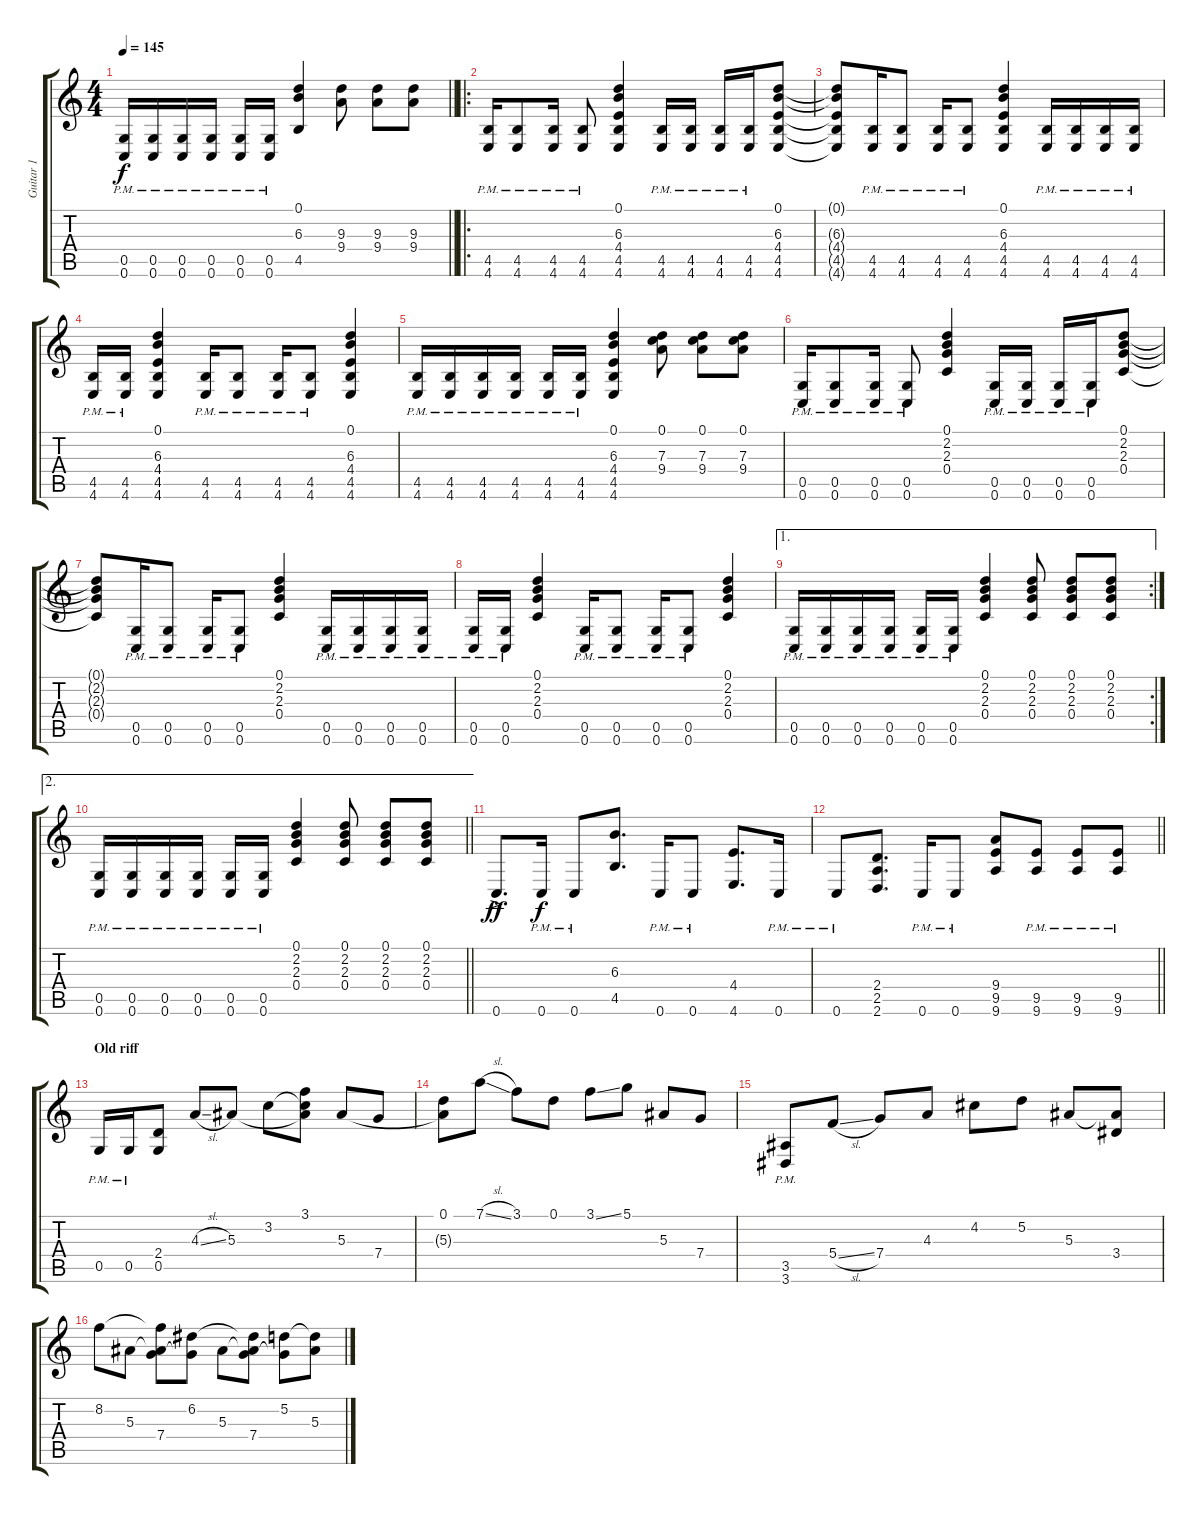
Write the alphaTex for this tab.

\track ("Guitar 1" "Guitar 1") {instrument distortionguitar}
\staff {score tabs}
\tuning (D4 A3 F3 C3 G2 C2) {hide}
\ts (4 4)
\tempo 145
\clef g2
\barLineRight lightlight
\ks c
(0.5{pm} 0.6{pm}).16{dy f} (0.5{pm} 0.6{pm}).16 (0.5{pm} 0.6{pm}).16 (0.5{pm} 0.6{pm}).16 (0.5{pm} 0.6{pm}).16 (0.5{pm} 0.6{pm}).16 (0.1 6.3 4.5).4 (9.3 9.4).8 (9.3 9.4).8 (9.3 9.4).8 |
\ro
\section ("" "")
(4.5{pm} 4.6{pm}).16 (4.5{pm} 4.6{pm}).8 (4.5{pm} 4.6{pm}).16 (4.5{pm} 4.6{pm}).8 (0.1 6.3 4.4 4.5 4.6).4 (4.5{pm} 4.6{pm}).16 (4.5{pm} 4.6{pm}).16 (4.5{pm} 4.6{pm}).16 (4.5{pm} 4.6{pm}).16 (0.1 6.3 4.4 4.5 4.6).8 |
(0.1{t} 6.3{t} 4.4{t} 4.5{t} 4.6{t}).8 (4.5{pm} 4.6{pm}).16 (4.5{pm} 4.6{pm}).8 (4.5{pm} 4.6{pm}).16 (4.5{pm} 4.6{pm}).8 (0.1 6.3 4.4 4.5 4.6).4 (4.5{pm} 4.6{pm}).16 (4.5{pm} 4.6{pm}).16 (4.5{pm} 4.6{pm}).16 (4.5{pm} 4.6{pm}).16 |
(4.5{pm} 4.6{pm}).16 (4.5{pm} 4.6{pm}).16 (0.1 6.3 4.4 4.5 4.6).4 (4.5{pm} 4.6{pm}).16 (4.5{pm} 4.6{pm}).8 (4.5{pm} 4.6{pm}).16 (4.5{pm} 4.6{pm}).8 (0.1 6.3 4.4 4.5 4.6).4 |
(4.5{pm} 4.6{pm}).16 (4.5{pm} 4.6{pm}).16 (4.5{pm} 4.6{pm}).16 (4.5{pm} 4.6{pm}).16 (4.5{pm} 4.6{pm}).16 (4.5{pm} 4.6{pm}).16 (0.1 6.3 4.4 4.5 4.6).4 (0.1 7.3 9.4).8 (0.1 7.3 9.4).8 (0.1 7.3 9.4).8 |
(0.5{pm} 0.6{pm}).16 (0.5{pm} 0.6{pm}).8 (0.5{pm} 0.6{pm}).16 (0.5{pm} 0.6{pm}).8 (0.1 2.2 2.3 0.4).4 (0.5{pm} 0.6{pm}).16 (0.5{pm} 0.6{pm}).16 (0.5{pm} 0.6{pm}).16 (0.5{pm} 0.6{pm}).16 (0.1 2.2 2.3 0.4).8 |
(0.1{t} 2.2{t} 2.3{t} 0.4{t}).8 (0.5{pm} 0.6{pm}).16 (0.5{pm} 0.6{pm}).8 (0.5{pm} 0.6{pm}).16 (0.5{pm} 0.6{pm}).8 (0.1 2.2 2.3 0.4).4 (0.5{pm} 0.6{pm}).16 (0.5{pm} 0.6{pm}).16 (0.5{pm} 0.6{pm}).16 (0.5{pm} 0.6{pm}).16 |
(0.5{pm} 0.6{pm}).16 (0.5{pm} 0.6{pm}).16 (0.1 2.2 2.3 0.4).4 (0.5{pm} 0.6{pm}).16 (0.5{pm} 0.6{pm}).8 (0.5{pm} 0.6{pm}).16 (0.5{pm} 0.6{pm}).8 (0.1 2.2 2.3 0.4).4 |
\ae 1
\rc 2
(0.5{pm} 0.6{pm}).16 (0.5{pm} 0.6{pm}).16 (0.5{pm} 0.6{pm}).16 (0.5{pm} 0.6{pm}).16 (0.5{pm} 0.6{pm}).16 (0.5{pm} 0.6{pm}).16 (0.1 2.2 2.3 0.4).4 (0.1 2.2 2.3 0.4).8 (0.1 2.2 2.3 0.4).8 (0.1 2.2 2.3 0.4).8 |
\ae 2
\barLineRight lightlight
(0.5{pm} 0.6{pm}).16 (0.5{pm} 0.6{pm}).16 (0.5{pm} 0.6{pm}).16 (0.5{pm} 0.6{pm}).16 (0.5{pm} 0.6{pm}).16 (0.5{pm} 0.6{pm}).16 (0.1 2.2 2.3 0.4).4 (0.1 2.2 2.3 0.4).8 (0.1 2.2 2.3 0.4).8 (0.1 2.2 2.3 0.4).8 |
0.6{ac}.8{d dy ff} 0.6{pm}.16{dy f} 0.6{pm}.8 (6.3 4.5).8{d} 0.6{pm}.16 0.6{pm}.8 (4.4 4.6).8{d} 0.6{pm}.16 |
\barLineRight lightlight
0.6{pm}.8 (2.4 2.5 2.6).8{d} 0.6{pm}.16 0.6{pm}.8 (9.4 9.5 9.6).8 (9.5{pm} 9.6{pm}).8 (9.5{pm} 9.6{pm}).8 (9.5{pm} 9.6{pm}).8 |
\section ("" "Old riff")
0.5{pm}.16 0.5{pm}.16 (2.4 0.5).8 4.3{sl}.8 5.3.8 3.2.8 (3.1 3.2{t} 5.3{t}).8 5.3.8 7.4.8 |
(0.1 5.3{t}).8 7.1{sl}.8 3.1.8 0.1.8 3.1{ss}.8 5.1.8 5.3.8 7.4.8 |
(3.5{pm} 3.6{pm}).8 5.4{sl}.8 7.4.8 4.3.8 4.2.8 5.2.8 5.3.8 (5.3{t} 3.4).8 |
8.2.8 5.3.8 (8.2{t} 5.3{t} 7.4).8 (6.2 7.4{t}).8 5.3.8 (6.2{t} 5.3{t} 7.4).8 (5.2 7.4{t}).8 (5.2{t} 5.3).8
